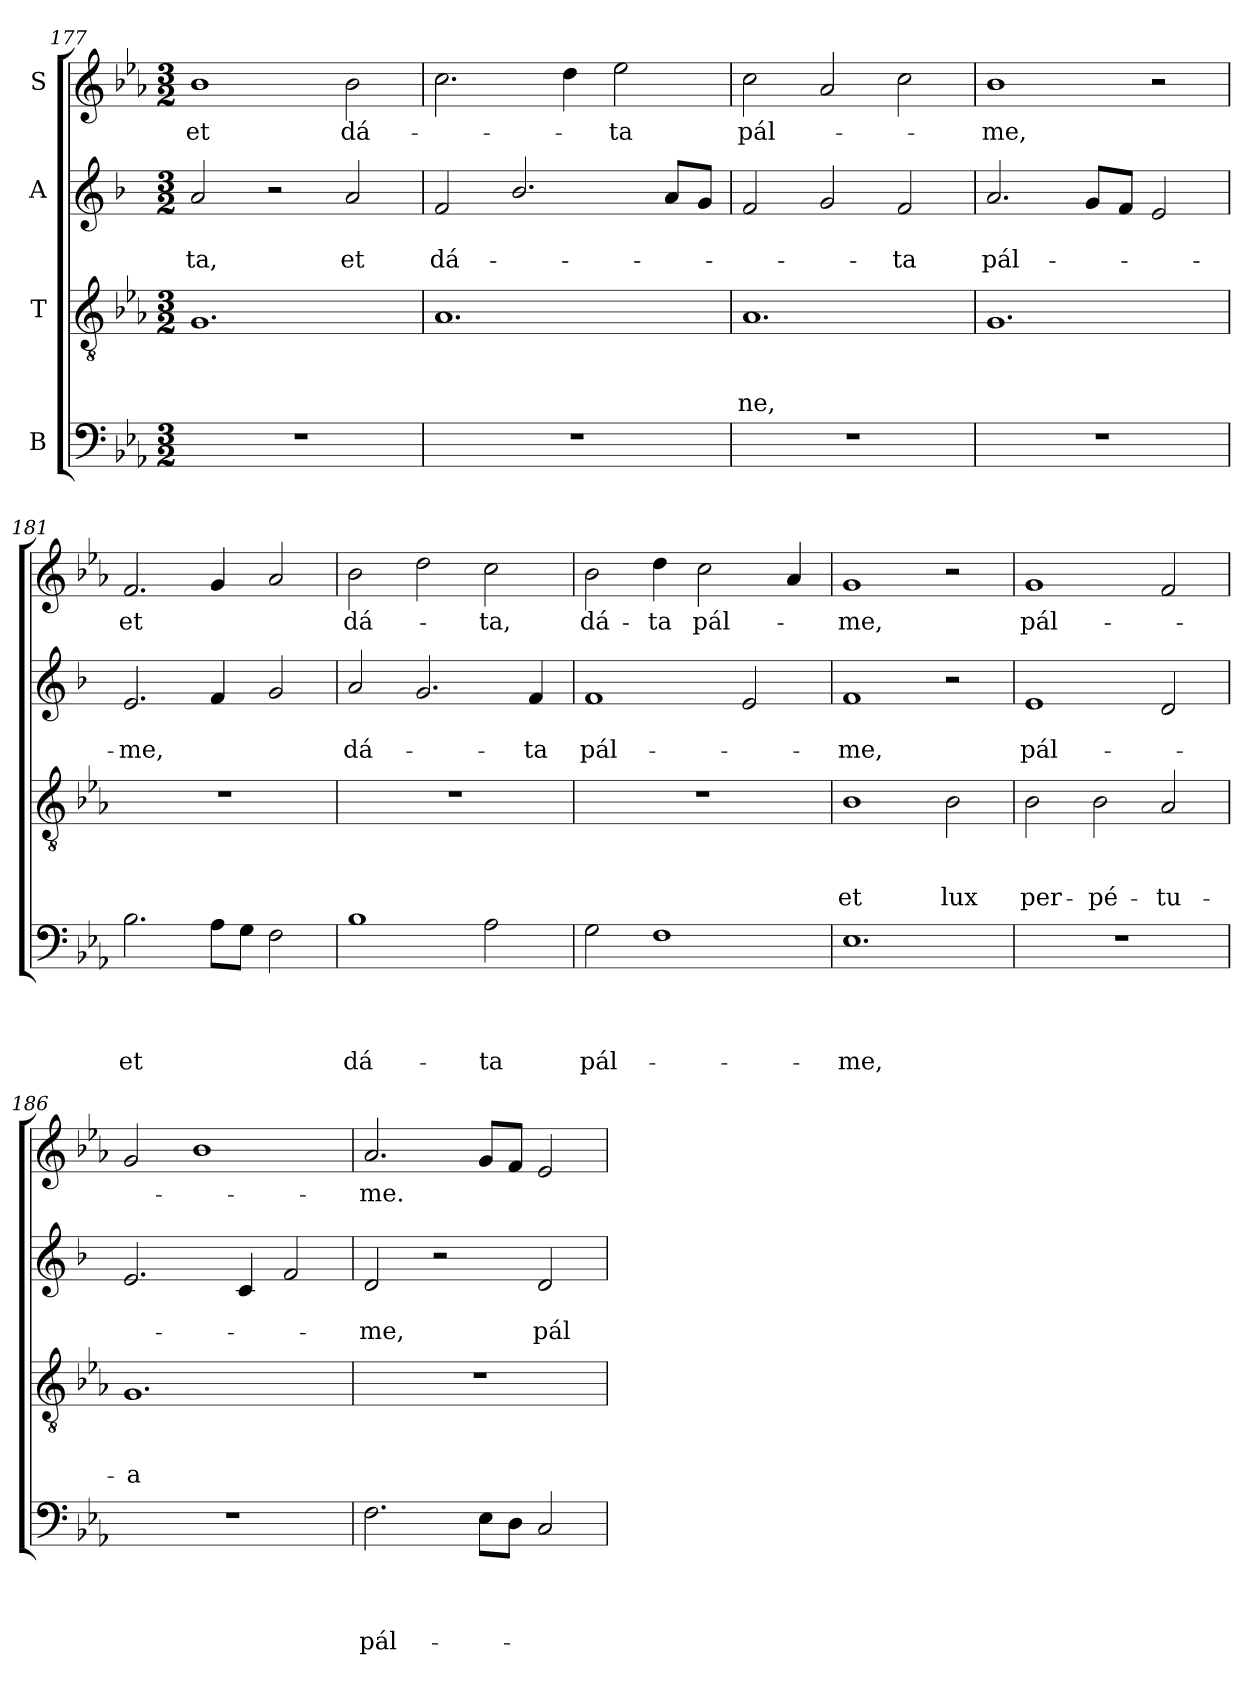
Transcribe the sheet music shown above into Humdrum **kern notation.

**kern	**text	**text	**text	**text	**kern	**text	**text	**text	**kern	**text	**text	**kern	**text
*part4	*part4	*part4	*part4	*part4	*part3	*part3	*part3	*part3	*part2	*part2	*part2	*part1	*part1
*staff4	*staff4	*staff4	*staff4	*staff4	*staff3	*staff3	*staff3	*staff3	*staff2	*staff2	*staff2	*staff1	*staff1
*I"B	*	*	*	*	*I"T	*	*	*	*I"A	*	*	*I"S	*
*clefF4	*	*	*	*	*clefGv2	*	*	*	*clefG2	*	*	*clefG2	*
*	*	*	*	*	*	*	*	*	*ITrd1c2	*	*	*	*
*k[b-e-a-]	*	*	*	*	*k[b-e-a-]	*	*	*	*k[b-e-a-]	*	*	*k[b-e-a-]	*
*E-:	*	*	*	*	*E-:	*	*	*	*E-:	*	*	*E-:	*
*M3/2	*	*	*	*	*M3/2	*	*	*	*M3/2	*	*	*M3/2	*
=177	=177	=177	=177	=177	=177	=177	=177	=177	=177	=177	=177	=177	=177
!	!	!	!	!	!	!	!	!	!	!	!LO:LY:b	!	!LO:LY:b
1.r	.	.	.	.	1.G	.	.	.	2g/	.	-ta,	1b-	et
.	.	.	.	.	.	.	.	.	2r	.	.	.	.
!	!	!	!	!	!	!	!	!	!	!	!LO:LY:b	!	!LO:LY:b
.	.	.	.	.	.	.	.	.	2g/	.	et	2b-\	dá-
=178	=178	=178	=178	=178	=178	=178	=178	=178	=178	=178	=178	=178	=178
!	!	!	!	!	!	!	!	!	!	!	!LO:LY:b	!	!
1.r	.	.	.	.	1.A-	.	.	.	2e-/	.	dá-	2.cc\	.
.	.	.	.	.	.	.	.	.	2.a-/	.	.	.	.
.	.	.	.	.	.	.	.	.	.	.	.	4dd\	.
!	!	!	!	!	!	!	!	!	!	!	!	!	!LO:LY:b
.	.	.	.	.	.	.	.	.	.	.	.	2ee-\	-ta
.	.	.	.	.	.	.	.	.	8g/L	.	.	.	.
.	.	.	.	.	.	.	.	.	8f/J	.	.	.	.
!!LO:LB:g=z
=179	=179	=179	=179	=179	=179	=179	=179	=179	=179	=179	=179	=179	=179
!	!	!	!	!	!	!	!	!LO:LY:b	!	!	!	!	!LO:LY:b
1.r	.	.	.	.	1.A-	.	.	-ne,	2e-/	.	.	2cc\	pál-
.	.	.	.	.	.	.	.	.	2f/	.	.	2a-/	.
!	!	!	!	!	!	!	!	!	!	!	!LO:LY:b	!	!
.	.	.	.	.	.	.	.	.	2e-/	.	-ta	2cc\	.
=180	=180	=180	=180	=180	=180	=180	=180	=180	=180	=180	=180	=180	=180
!	!	!	!	!	!	!	!	!	!	!	!LO:LY:b	!	!LO:LY:b
1.r	.	.	.	.	1.G	.	.	.	2.g/	.	pál-	1b-	-me,
.	.	.	.	.	.	.	.	.	8f/L	.	.	.	.
.	.	.	.	.	.	.	.	.	8e-/J	.	.	.	.
.	.	.	.	.	.	.	.	.	2d/	.	.	2r	.
=181	=181	=181	=181	=181	=181	=181	=181	=181	=181	=181	=181	=181	=181
!	!	!	!	!LO:LY:b	!	!	!	!	!	!	!LO:LY:b	!	!LO:LY:b
2.B-\	.	.	.	et	1.r	.	.	.	2.d/	.	-me,	2.f/	et
8A-\L	.	.	.	.	.	.	.	.	4e-/	.	.	4g/	.
8G\J	.	.	.	.	.	.	.	.	.	.	.	.	.
2F\	.	.	.	.	.	.	.	.	2f/	.	.	2a-/	.
=182	=182	=182	=182	=182	=182	=182	=182	=182	=182	=182	=182	=182	=182
!	!	!	!	!LO:LY:b	!	!	!	!	!	!	!LO:LY:b	!	!LO:LY:b
1B-	.	.	.	dá-	1.r	.	.	.	2g/	.	dá-	2b-\	dá-
.	.	.	.	.	.	.	.	.	2.f/	.	.	2dd\	.
!	!	!	!	!LO:LY:b	!	!	!	!	!	!	!	!	!LO:LY:b
2A-\	.	.	.	-ta	.	.	.	.	.	.	.	2cc\	-ta,
!	!	!	!	!	!	!	!	!	!	!	!LO:LY:b	!	!
.	.	.	.	.	.	.	.	.	4e-/	.	-ta	.	.
=183	=183	=183	=183	=183	=183	=183	=183	=183	=183	=183	=183	=183	=183
!	!	!	!	!LO:LY:b	!	!	!	!	!	!	!LO:LY:b	!	!LO:LY:b
2G\	.	.	.	pál-	1.r	.	.	.	1e-	.	pál-	2b-\	dá-
!	!	!	!	!	!	!	!	!	!	!	!	!	!LO:LY:b
1F	.	.	.	.	.	.	.	.	.	.	.	4dd\	-ta
!	!	!	!	!	!	!	!	!	!	!	!	!	!LO:LY:b
.	.	.	.	.	.	.	.	.	.	.	.	2cc\	pál-
.	.	.	.	.	.	.	.	.	2d/	.	.	.	.
.	.	.	.	.	.	.	.	.	.	.	.	4a-/	.
!!LO:PB:g=z
=184	=184	=184	=184	=184	=184	=184	=184	=184	=184	=184	=184	=184	=184
!	!	!	!	!LO:LY:b	!	!	!	!LO:LY:b	!	!	!LO:LY:b	!	!LO:LY:b
1.E-	.	.	.	-me,	1B-	.	.	et	1e-	.	-me,	1g	-me,
!	!	!	!	!	!	!	!	!LO:LY:b	!	!	!	!	!
.	.	.	.	.	2B-\	.	.	lux	2r	.	.	2r	.
=185	=185	=185	=185	=185	=185	=185	=185	=185	=185	=185	=185	=185	=185
!	!	!	!	!	!	!	!	!LO:LY:b	!	!	!LO:LY:b	!	!LO:LY:b
1.r	.	.	.	.	2B-\	.	.	per-	1d	.	pál-	1g	pál-
!	!	!	!	!	!	!	!	!LO:LY:b	!	!	!	!	!
.	.	.	.	.	2B-\	.	.	-pé-	.	.	.	.	.
!	!	!	!	!	!	!	!	!LO:LY:b	!	!	!	!	!
.	.	.	.	.	2A-/	.	.	-tu-	2c/	.	.	2f/	.
=186	=186	=186	=186	=186	=186	=186	=186	=186	=186	=186	=186	=186	=186
!	!	!	!	!	!	!	!	!LO:LY:b	!	!	!	!	!
1.r	.	.	.	.	1.G	.	.	-a	2.d/	.	.	2g/	.
.	.	.	.	.	.	.	.	.	.	.	.	1b-	.
.	.	.	.	.	.	.	.	.	4B-/	.	.	.	.
.	.	.	.	.	.	.	.	.	2e-/	.	.	.	.
=187	=187	=187	=187	=187	=187	=187	=187	=187	=187	=187	=187	=187	=187
!	!	!	!	!LO:LY:b	!	!	!	!	!	!	!LO:LY:b	!	!LO:LY:b
2.F\	.	.	.	pál-	1.r	.	.	.	2c/	.	-me,	2.a-/	-me.
.	.	.	.	.	.	.	.	.	2r	.	.	.	.
8E-\L	.	.	.	.	.	.	.	.	.	.	.	8g/L	.
8D\J	.	.	.	.	.	.	.	.	.	.	.	8f/J	.
!	!	!	!	!	!	!	!	!	!	!	!LO:LY:b	!	!
2C/	.	.	.	.	.	.	.	.	2c/	.	pál-	2e-/	.
=	=	=	=	=	=	=	=	=	=	=	=	=	=
*-	*-	*-	*-	*-	*-	*-	*-	*-	*-	*-	*-	*-	*-
